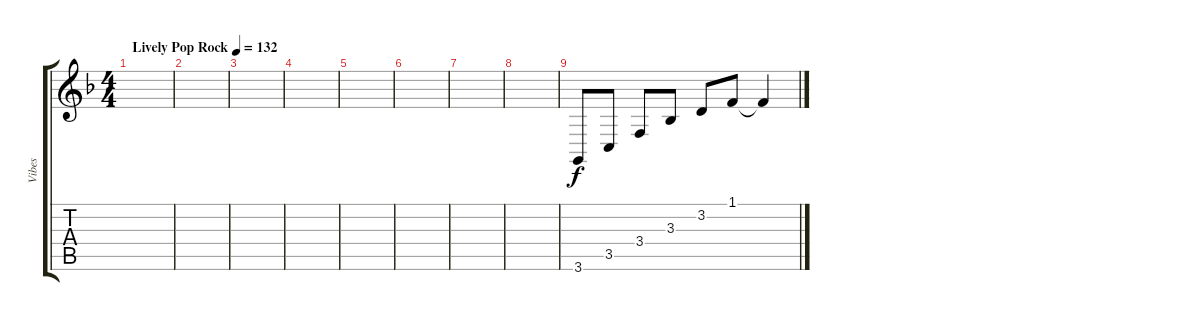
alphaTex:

\track ("Vibes" "Vibes") {instrument vibraphone}
\staff {score tabs}
\tuning (E4 B3 G3 D3 A2 E2) {hide}
\ts (4 4)
\tempo (132 "Lively Pop Rock")
\clef g2
\ks f
|
|
|
|
|
|
|
|
3.6.8 3.5.8 3.4.8 3.3.8 3.2.8 1.1.8 1.1{t}.4
